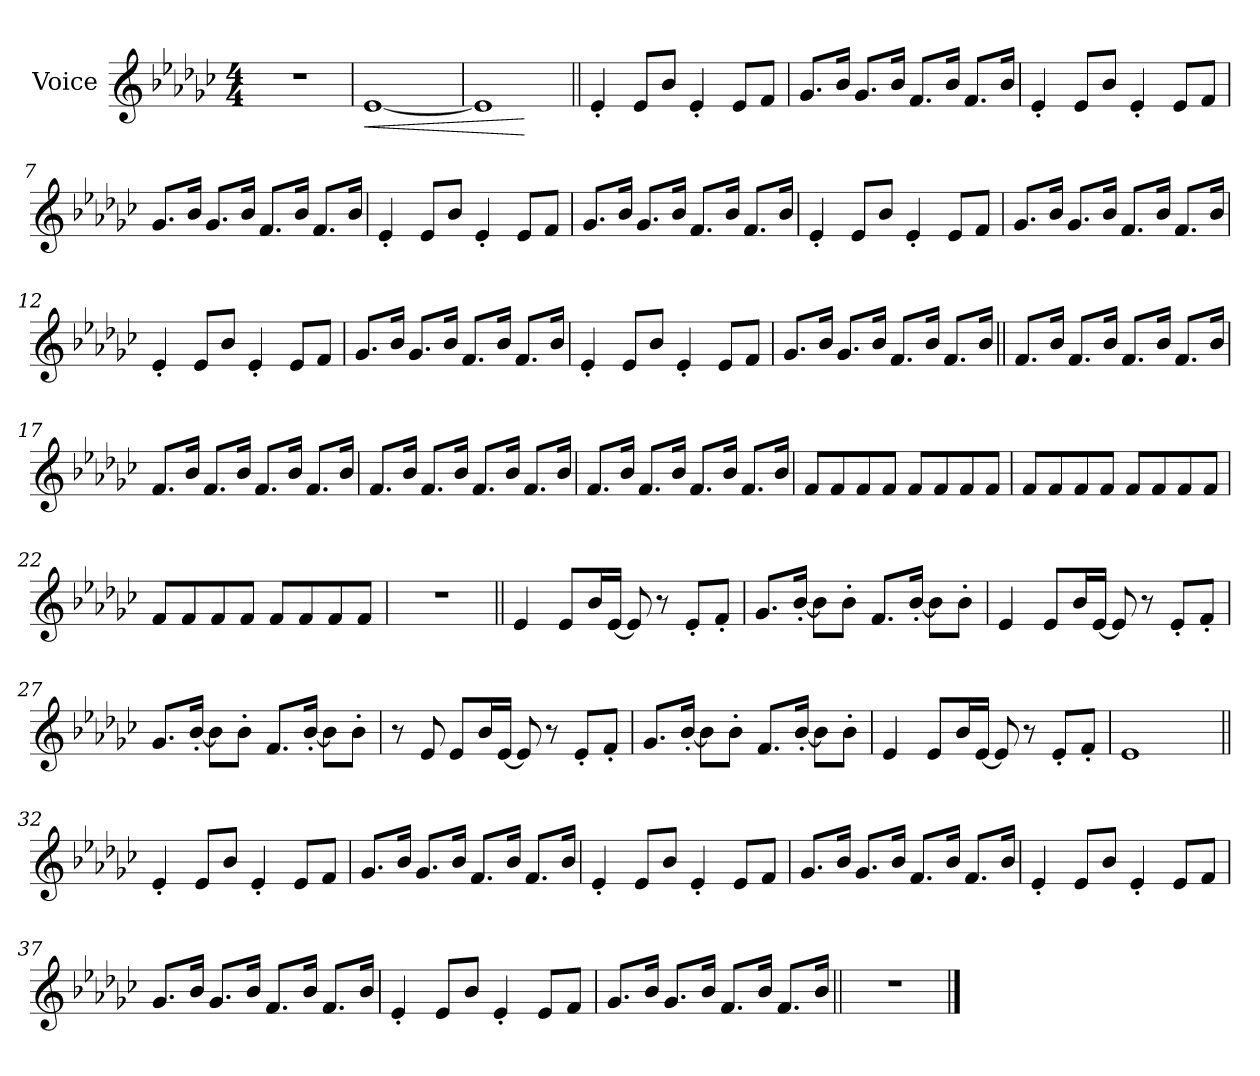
**kern	**dynam
*part1	*part1
*staff1	*staff1
*I"Voice	*
*I'Vc.	*
*clefG2	*
*k[b-e-a-d-g-c-]	*
*M4/4	*
*MM130	*
=1	=1
1r	.
=2	=2
!	!LO:HP:b
[1e-	<
=3	=3
1e-]	.
.	[
=4||	=4||
4e-'	.
8e-L	.
8b-J	.
4e-'	.
8e-L	.
8fJ	.
=5	=5
8.g-L	.
16b-Jk	.
8.g-L	.
16b-Jk	.
8.fL	.
16b-Jk	.
8.fL	.
16b-Jk	.
=6	=6
4e-'	.
8e-L	.
8b-J	.
4e-'	.
8e-L	.
8fJ	.
=7	=7
8.g-L	.
16b-Jk	.
8.g-L	.
16b-Jk	.
8.fL	.
16b-Jk	.
8.fL	.
16b-Jk	.
=8	=8
4e-'	.
8e-L	.
8b-J	.
4e-'	.
8e-L	.
8fJ	.
=9	=9
8.g-L	.
16b-Jk	.
8.g-L	.
16b-Jk	.
8.fL	.
16b-Jk	.
8.fL	.
16b-Jk	.
=10	=10
4e-'	.
8e-L	.
8b-J	.
4e-'	.
8e-L	.
8fJ	.
=11	=11
8.g-L	.
16b-Jk	.
8.g-L	.
16b-Jk	.
8.fL	.
16b-Jk	.
8.fL	.
16b-Jk	.
=12	=12
4e-'	.
8e-L	.
8b-J	.
4e-'	.
8e-L	.
8fJ	.
=13	=13
8.g-L	.
16b-Jk	.
8.g-L	.
16b-Jk	.
8.fL	.
16b-Jk	.
8.fL	.
16b-Jk	.
=14	=14
4e-'	.
8e-L	.
8b-J	.
4e-'	.
8e-L	.
8fJ	.
=15	=15
8.g-L	.
16b-Jk	.
8.g-L	.
16b-Jk	.
8.fL	.
16b-Jk	.
8.fL	.
16b-Jk	.
=16||	=16||
8.fL	.
16b-Jk	.
8.fL	.
16b-Jk	.
8.fL	.
16b-Jk	.
8.fL	.
16b-Jk	.
=17	=17
8.fL	.
16b-Jk	.
8.fL	.
16b-Jk	.
8.fL	.
16b-Jk	.
8.fL	.
16b-Jk	.
=18	=18
8.fL	.
16b-Jk	.
8.fL	.
16b-Jk	.
8.fL	.
16b-Jk	.
8.fL	.
16b-Jk	.
=19	=19
8.fL	.
16b-Jk	.
8.fL	.
16b-Jk	.
8.fL	.
16b-Jk	.
8.fL	.
16b-Jk	.
=20	=20
8fL	.
8f	.
8f	.
8fJ	.
8fL	.
8f	.
8f	.
8fJ	.
=21	=21
8fL	.
8f	.
8f	.
8fJ	.
8fL	.
8f	.
8f	.
8fJ	.
=22	=22
8fL	.
8f	.
8f	.
8fJ	.
8fL	.
8f	.
8f	.
8fJ	.
=23	=23
1r	.
=24||	=24||
4e-	.
8e-L	.
16b-L	.
[16e-JJ	.
8e-]	.
8r	.
8e-'L	.
8f'J	.
=25	=25
8.g-L	.
[16b-'Jk	.
8b-L]	.
8b-'J	.
8.fL	.
[16b-'Jk	.
8b-L]	.
8b-'J	.
=26	=26
4e-	.
8e-L	.
16b-L	.
[16e-JJ	.
8e-]	.
8r	.
8e-'L	.
8f'J	.
=27	=27
8.g-L	.
[16b-'Jk	.
8b-L]	.
8b-'J	.
8.fL	.
[16b-'Jk	.
8b-L]	.
8b-'J	.
=28	=28
8r	.
8e-	.
8e-L	.
16b-L	.
[16e-JJ	.
8e-]	.
8r	.
8e-'L	.
8f'J	.
=29	=29
8.g-L	.
[16b-'Jk	.
8b-L]	.
8b-'J	.
8.fL	.
[16b-'Jk	.
8b-L]	.
8b-'J	.
=30	=30
4e-	.
8e-L	.
16b-L	.
[16e-JJ	.
8e-]	.
8r	.
8e-'L	.
8f'J	.
=31	=31
1e-	.
=32||	=32||
4e-'	.
8e-L	.
8b-J	.
4e-'	.
8e-L	.
8fJ	.
=33	=33
8.g-L	.
16b-Jk	.
8.g-L	.
16b-Jk	.
8.fL	.
16b-Jk	.
8.fL	.
16b-Jk	.
=34	=34
4e-'	.
8e-L	.
8b-J	.
4e-'	.
8e-L	.
8fJ	.
=35	=35
8.g-L	.
16b-Jk	.
8.g-L	.
16b-Jk	.
8.fL	.
16b-Jk	.
8.fL	.
16b-Jk	.
=36	=36
4e-'	.
8e-L	.
8b-J	.
4e-'	.
8e-L	.
8fJ	.
=37	=37
8.g-L	.
16b-Jk	.
8.g-L	.
16b-Jk	.
8.fL	.
16b-Jk	.
8.fL	.
16b-Jk	.
=38	=38
4e-'	.
8e-L	.
8b-J	.
4e-'	.
8e-L	.
8fJ	.
=39	=39
8.g-L	.
16b-Jk	.
8.g-L	.
16b-Jk	.
8.fL	.
16b-Jk	.
8.fL	.
16b-Jk	.
=40||	=40||
1r	.
==	==
*-	*-
